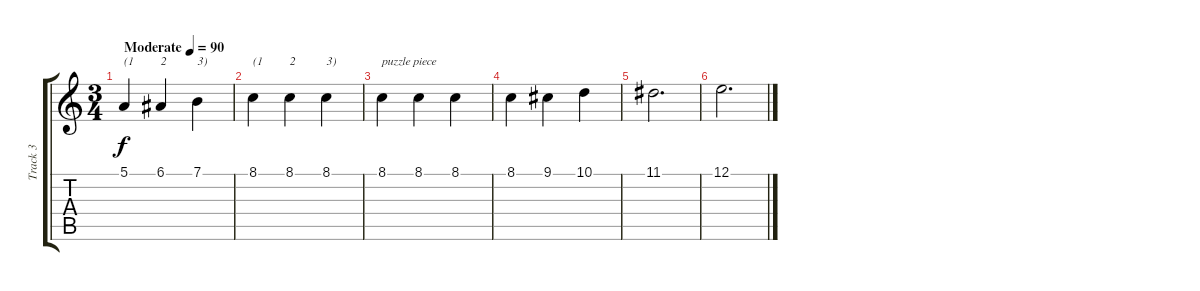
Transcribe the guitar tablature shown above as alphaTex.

\track ("Track 3" "Track 3") {instrument acousticgrandpiano}
\staff {score tabs}
\tuning (E4 B3 G3 D3 A2 E2) {hide}
\ts (3 4)
\tempo (90 "Moderate")
\clef g2
\ks c
5.1.4{txt "(1" dy f instrument acousticgrandpiano} 6.1.4{txt "2"} 7.1.4{txt "3)"} |
8.1.4{txt "(1"} 8.1.4{txt "2"} 8.1.4{txt "3)"} |
8.1.4{txt "puzzle piece"} 8.1.4 8.1.4 |
8.1.4 9.1.4 10.1.4 |
11.1.2{d} |
12.1.2{d}
